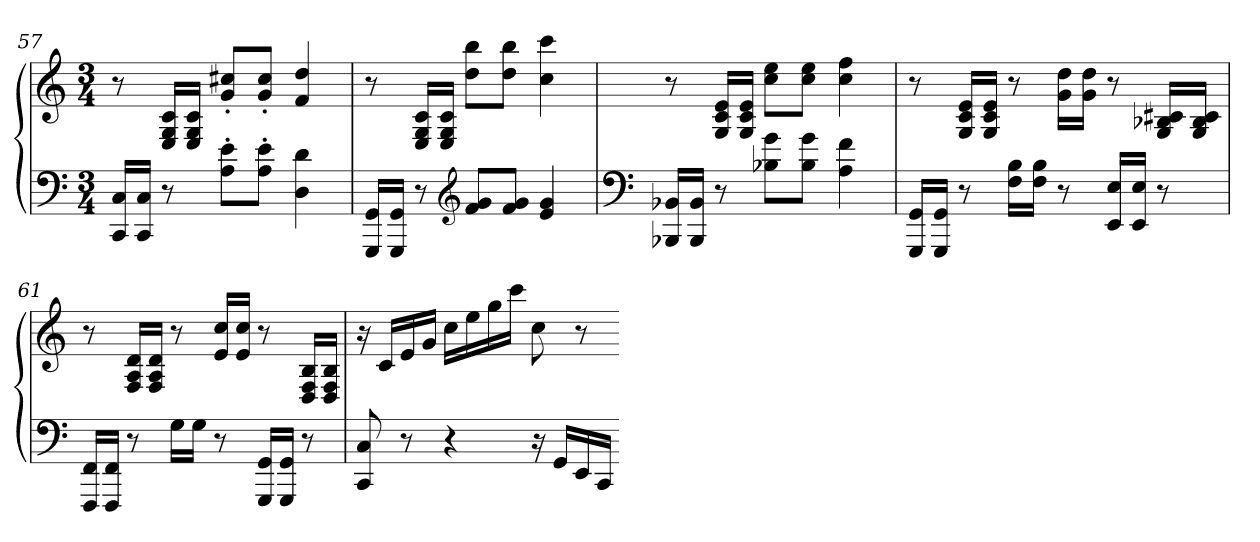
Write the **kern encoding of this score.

**kern	**kern
*part1	*part1
*staff2	*staff1
*clefF4	*clefG2
*k[]	*k[]
*C:	*C:
*M3/4	*M3/4
=57	=57
16CC 16CLL	8r
16CC 16CJJ	.
8r	16E 16G 16cLL
.	16E 16G 16cJJ
8A' 8e'L	8g' 8cc#X'L
8A' 8e'J	8g' 8cc#'J
4D 4d	4f 4dd
=58	=58
16GGG 16GGLL	8r
16GGG 16GGJJ	.
8r	16E 16G 16cLL
.	16E 16G 16cJJ
*clefG2	*
8f 8gL	8dd 8bbL
8f 8gJ	8dd 8bbJ
4e 4g	4cc 4ccc
=59	=59
*clefF4	*
16BBB-X 16BB-XLL	8r
16BBB- 16BB-JJ	.
8r	16G 16c 16eLL
.	16G 16c 16eJJ
8B-X 8gL	8cc 8eeL
8B- 8gJ	8cc 8eeJ
4A 4f	4cc 4ff
=60	=60
16GGG 16GGLL	8r
16GGG 16GGJJ	.
8r	16G 16c 16eLL
.	16G 16c 16eJJ
16F 16BLL	8r
16F 16BJJ	.
8r	16g 16ddLL
.	16g 16ddJJ
16EE 16ELL	8r
16EE 16EJJ	.
8r	16G 16B-X 16c#XLL
.	16G 16B- 16c#JJ
=61	=61
16FFF 16FFLL	8r
16FFF 16FFJJ	.
8r	16F 16A 16dLL
.	16F 16A 16dJJ
16GLL	8r
16GJJ	.
8r	16e 16ccLL
.	16e 16ccJJ
16GGG 16GGLL	8r
16GGG 16GGJJ	.
8r	16D 16F 16BLL
.	16D 16F 16BJJ
=62	=62
8CC 8C	16r
.	16cLL
8r	16e
.	16gJJ
4r	16ccLL
.	16ee
.	16gg
.	16cccJJ
16r	8cc
16GGLL	.
16EE	8r
16CCJJ	.
=-	=-
*-	*-
